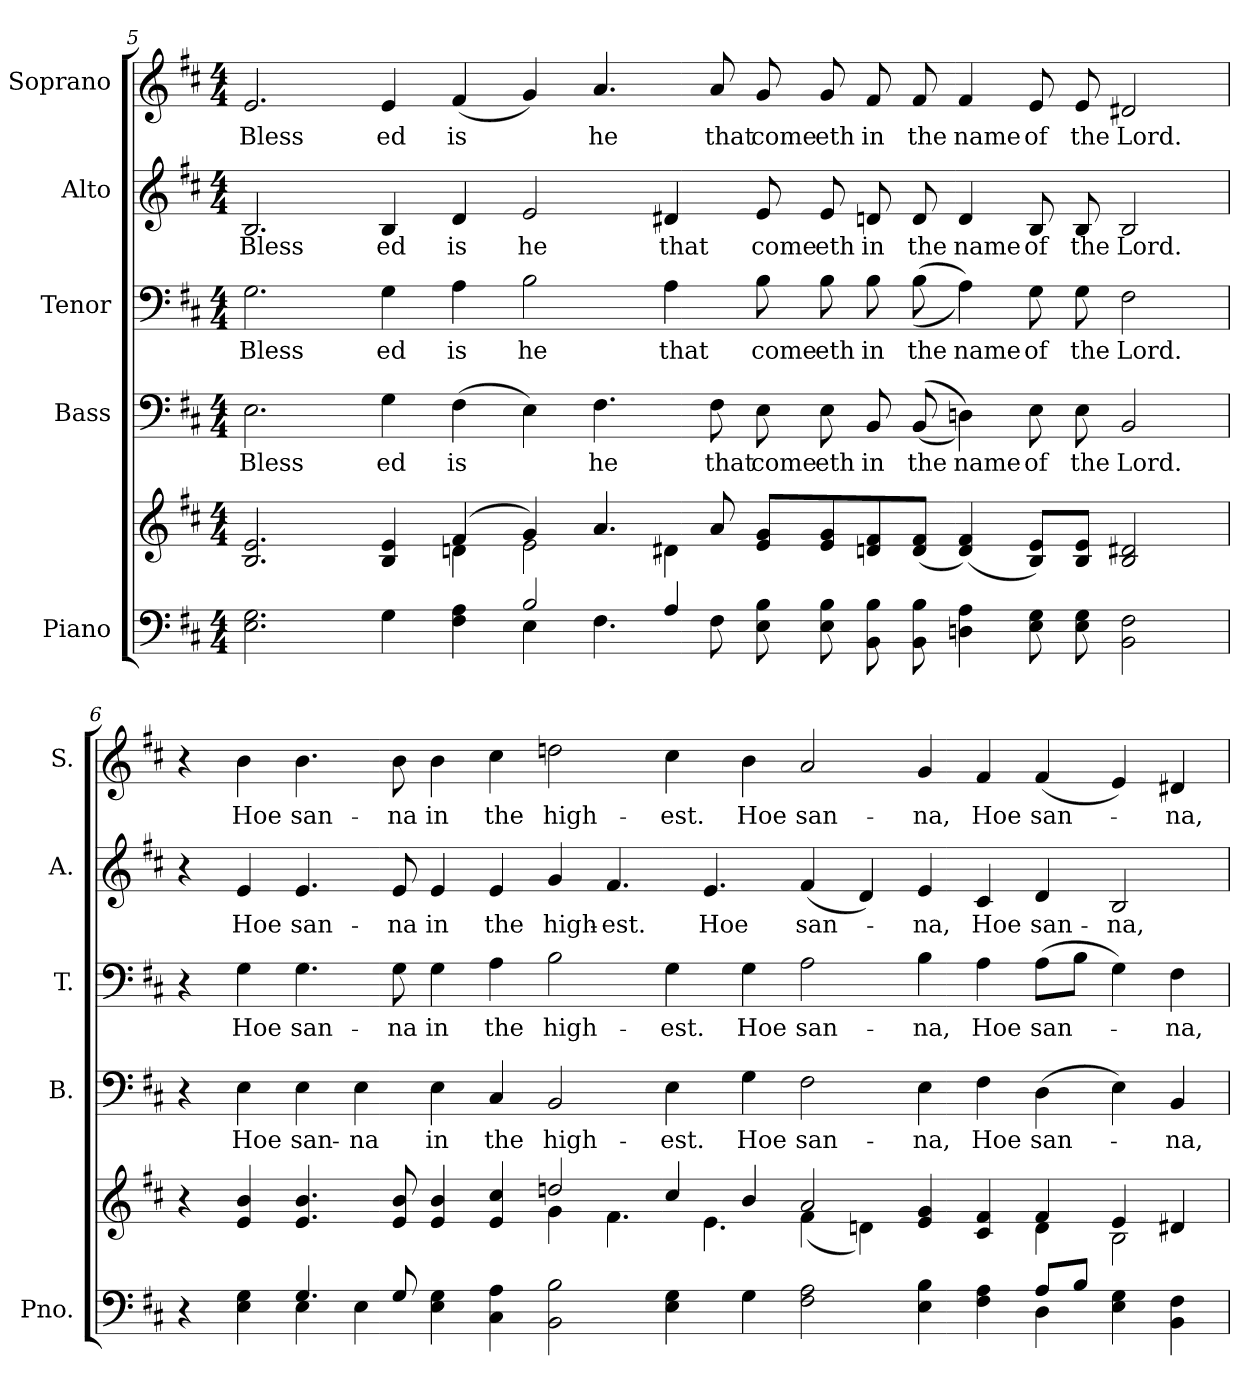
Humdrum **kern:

**kern	**kern	**kern	**text	**kern	**text	**kern	**text	**kern	**text
*part5	*part5	*part4	*part4	*part3	*part3	*part2	*part2	*part1	*part1
*staff6	*staff5	*staff4	*staff4	*staff3	*staff3	*staff2	*staff2	*staff1	*staff1
*I"Piano	*	*I"Bass	*	*I"Tenor	*	*I"Alto	*	*I"Soprano	*
*I'Pno.	*	*I'B.	*	*I'T.	*	*I'A.	*	*I'S.	*
!!LO:PB:g=z
*clefF4	*clefG2	*clefF4	*	*clefF4	*	*clefG2	*	*clefG2	*
*k[f#c#]	*k[f#c#]	*k[f#c#]	*	*k[f#c#]	*	*k[f#c#]	*	*k[f#c#]	*
*D:	*D:	*D:	*	*D:	*	*D:	*	*D:	*
*M4/4	*M4/4	*M4/4	*	*M4/4	*	*M4/4	*	*M4/4	*
=5	=5	=5	=5	=5	=5	=5	=5	=5	=5
*^	*^	*	*	*	*	*	*	*	*
!	!	!	!	!	!LO:LY:b:color=#000000	!	!	!	!	!	!
!	!	!	!	!	!	!	!LO:LY:b:color=#000000	!	!	!	!
!	!	!	!	!	!	!	!	!	!LO:LY:b:color=#000000	!	!
!	!	!	!	!	!	!	!	!	!	!	!LO:LY:b:color=#000000
2.Ei\ 2.Gi	1ryy	2.Bi/ 2.ei	1ryy	2.Ei\	Bless	2.Gi\	Bless	2.Bi/	Bless	2.ei/	Bless
!	!	!	!	!	!LO:LY:b:color=#000000	!	!	!	!	!	!
!	!	!	!	!	!	!	!LO:LY:b:color=#000000	!	!	!	!
!	!	!	!	!	!	!	!	!	!LO:LY:b:color=#000000	!	!
!	!	!	!	!	!	!	!	!	!	!	!LO:LY:b:color=#000000
4Gi\	.	4Bi/ 4ei	.	4Gi\	ed	4Gi\	ed	4Bi/	ed	4ei/	ed
!	!	!	!	!	!LO:LY:b:color=#000000	!	!	!	!	!	!
!	!	!	!	!	!	!	!LO:LY:b:color=#000000	!	!	!	!
!	!	!	!	!	!	!	!	!	!LO:LY:b:color=#000000	!	!
!	!	!	!	!	!	!	!	!	!	!	!LO:LY:b:color=#000000
4F#i\ 4Ai	4ryy	(4f#i/	4dni\	(4F#i\	is	4Ai\	is	4di/	is	(4f#i/	is
!	!	!	!	!	!	!	!LO:LY:b:color=#000000	!	!	!	!
!	!	!	!	!	!	!	!	!	!LO:LY:b:color=#000000	!	!
2Bi/	4Ei\	4gi/)	2ei\	4Ei\)	.	2Bi\	he	2ei/	he	4gi/)	.
!	!	!	!	!	!LO:LY:b:color=#000000	!	!	!	!	!	!
!	!	!	!	!	!	!	!	!	!	!	!LO:LY:b:color=#000000
.	4.F#i\	4.ai/	.	4.F#i\	he	.	.	.	.	4.ai/	he
!	!	!	!	!	!	!	!LO:LY:b:color=#000000	!	!	!	!
!	!	!	!	!	!	!	!	!	!LO:LY:b:color=#000000	!	!
4Ai/	.	.	4d#Xi\	.	.	4Ai\	that	4d#Xi/	that	.	.
!	!	!	!	!	!LO:LY:b:color=#000000	!	!	!	!	!	!
!	!	!	!	!	!	!	!	!	!	!	!LO:LY:b:color=#000000
.	8F#i\	8ai/	.	8F#i\	that	.	.	.	.	8ai/	that
!	!	!	!	!	!LO:LY:b:color=#000000	!	!	!	!	!	!
!	!	!	!	!	!	!	!LO:LY:b:color=#000000	!	!	!	!
!	!	!	!	!	!	!	!	!	!LO:LY:b:color=#000000	!	!
!	!	!	!	!	!	!	!	!	!	!	!LO:LY:b:color=#000000
8Ei\ 8Bi	1ryy	8ei/ 8giL	1ryy	8Ei\	come	8Bi\	come	8ei/	come	8gi/	come
!	!	!	!	!	!LO:LY:b:color=#000000	!	!	!	!	!	!
!	!	!	!	!	!	!	!LO:LY:b:color=#000000	!	!	!	!
!	!	!	!	!	!	!	!	!	!LO:LY:b:color=#000000	!	!
!	!	!	!	!	!	!	!	!	!	!	!LO:LY:b:color=#000000
8Ei\ 8Bi	.	8ei/ 8gi	.	8Ei\	eth	8Bi\	eth	8ei/	eth	8gi/	eth
!	!	!	!	!	!LO:LY:b:color=#000000	!	!	!	!	!	!
!	!	!	!	!	!	!	!LO:LY:b:color=#000000	!	!	!	!
!	!	!	!	!	!	!	!	!	!LO:LY:b:color=#000000	!	!
!	!	!	!	!	!	!	!	!	!	!	!LO:LY:b:color=#000000
8BBi\ 8Bi	.	8dni/ 8f#i	.	8BBi/	in	8Bi\	in	8dni/	in	8f#i/	in
!	!	!	!	!	!LO:LY:b:color=#000000	!	!	!	!	!	!
!	!	!	!	!	!	!	!LO:LY:b:color=#000000	!	!	!	!
!	!	!	!	!	!	!	!	!	!LO:LY:b:color=#000000	!	!
!	!	!	!	!	!	!	!	!	!	!	!LO:LY:b:color=#000000
8BBi\ 8Bi	.	(8di/ 8f#iJ	.	((8BBi/	the	((8Bi\	the	8di/	the	8f#i/	the
!	!	!	!	!	!LO:LY:b:color=#000000	!	!	!	!	!	!
!	!	!	!	!	!	!	!LO:LY:b:color=#000000	!	!	!	!
!	!	!	!	!	!	!	!	!	!LO:LY:b:color=#000000	!	!
!	!	!	!	!	!	!	!	!	!	!	!LO:LY:b:color=#000000
4Dni\ 4Ai	.	(4di/ 4f#i)	.	4Dni\))	name	4Ai\))	name	4di/	name	4f#i/	name
!	!	!	!	!	!LO:LY:b:color=#000000	!	!	!	!	!	!
!	!	!	!	!	!	!	!LO:LY:b:color=#000000	!	!	!	!
!	!	!	!	!	!	!	!	!	!LO:LY:b:color=#000000	!	!
!	!	!	!	!	!	!	!	!	!	!	!LO:LY:b:color=#000000
8Ei\ 8Gi	.	8Bi/ 8eiL)	.	8Ei\	of	8Gi\	of	8Bi/	of	8ei/	of
!	!	!	!	!	!LO:LY:b:color=#000000	!	!	!	!	!	!
!	!	!	!	!	!	!	!LO:LY:b:color=#000000	!	!	!	!
!	!	!	!	!	!	!	!	!	!LO:LY:b:color=#000000	!	!
!	!	!	!	!	!	!	!	!	!	!	!LO:LY:b:color=#000000
8Ei\ 8Gi	.	8Bi/ 8eiJ	.	8Ei\	the	8Gi\	the	8Bi/	the	8ei/	the
!	!	!	!	!	!LO:LY:b:color=#000000	!	!	!	!	!	!
!	!	!	!	!	!	!	!LO:LY:b:color=#000000	!	!	!	!
!	!	!	!	!	!	!	!	!	!LO:LY:b:color=#000000	!	!
!	!	!	!	!	!	!	!	!	!	!	!LO:LY:b:color=#000000
2BBi\ 2F#i	2ryy	2Bi/ 2d#Xi	2ryy	2BBi/	Lord.	2F#i\	Lord.	2Bi/	Lord.	2d#Xi/	Lord.
!!LO:PB:g=z
=6	=6	=6	=6	=6	=6	=6	=6	=6	=6	=6	=6
4r	2ryy	4r	1ryy	4r	.	4r	.	4r	.	4r	.
!	!	!	!	!	!LO:LY:b:color=#000000	!	!	!	!	!	!
!	!	!	!	!	!	!	!LO:LY:b:color=#000000	!	!	!	!
!	!	!	!	!	!	!	!	!	!LO:LY:b:color=#000000	!	!
!	!	!	!	!	!	!	!	!	!	!	!LO:LY:b:color=#000000
4Ei\ 4Gi	.	4ei/ 4bi	.	4Ei\	Hoe	4Gi\	Hoe	4ei/	Hoe	4bi\	Hoe
!	!	!	!	!	!LO:LY:b:color=#000000	!	!	!	!	!	!
!	!	!	!	!	!	!	!LO:LY:b:color=#000000	!	!	!	!
!	!	!	!	!	!	!	!	!	!LO:LY:b:color=#000000	!	!
!	!	!	!	!	!	!	!	!	!	!	!LO:LY:b:color=#000000
4.Gi/	4Ei\	4.ei/ 4.bi	.	4Ei\	san-	4.Gi\	san-	4.ei/	san-	4.bi\	san-
!	!	!	!	!	!LO:LY:b:color=#000000	!	!	!	!	!	!
.	4Ei\	.	.	4Ei\	-na	.	.	.	.	.	.
!	!	!	!	!	!	!	!LO:LY:b:color=#000000	!	!	!	!
!	!	!	!	!	!	!	!	!	!LO:LY:b:color=#000000	!	!
!	!	!	!	!	!	!	!	!	!	!	!LO:LY:b:color=#000000
8Gi/	.	8ei/ 8bi	.	.	.	8Gi\	-na	8ei/	-na	8bi\	-na
!	!	!	!	!	!LO:LY:b:color=#000000	!	!	!	!	!	!
!	!	!	!	!	!	!	!LO:LY:b:color=#000000	!	!	!	!
!	!	!	!	!	!	!	!	!	!LO:LY:b:color=#000000	!	!
!	!	!	!	!	!	!	!	!	!	!	!LO:LY:b:color=#000000
4Ei\ 4Gi	1ryy	4ei/ 4bi	2ryy	4Ei\	in	4Gi\	in	4ei/	in	4bi\	in
!	!	!	!	!	!LO:LY:b:color=#000000	!	!	!	!	!	!
!	!	!	!	!	!	!	!LO:LY:b:color=#000000	!	!	!	!
!	!	!	!	!	!	!	!	!	!LO:LY:b:color=#000000	!	!
!	!	!	!	!	!	!	!	!	!	!	!LO:LY:b:color=#000000
4C#i\ 4Ai	.	4ei/ 4cc#i	.	4C#i/	the	4Ai\	the	4ei/	the	4cc#i\	the
!	!	!	!	!	!LO:LY:b:color=#000000	!	!	!	!	!	!
!	!	!	!	!	!	!	!LO:LY:b:color=#000000	!	!	!	!
!	!	!	!	!	!	!	!	!	!LO:LY:b:color=#000000	!	!
!	!	!	!	!	!	!	!	!	!	!	!LO:LY:b:color=#000000
2BBi\ 2Bi	.	2ddni/	4gi\	2BBi/	high-	2Bi\	high-	4gi/	high-	2ddni\	high-
!	!	!	!	!	!	!	!	!	!LO:LY:b:color=#000000	!	!
.	.	.	4.f#i\	.	.	.	.	4.f#i/	-est.	.	.
!	!	!	!	!	!LO:LY:b:color=#000000	!	!	!	!	!	!
!	!	!	!	!	!	!	!LO:LY:b:color=#000000	!	!	!	!
!	!	!	!	!	!	!	!	!	!	!	!LO:LY:b:color=#000000
4Ei\ 4Gi	1ryy	4cc#i/	.	4Ei\	-est.	4Gi\	-est.	.	.	4cc#i\	-est.
!	!	!	!	!	!	!	!	!	!LO:LY:b:color=#000000	!	!
.	.	.	4.ei\	.	.	.	.	4.ei/	Hoe	.	.
!	!	!	!	!	!LO:LY:b:color=#000000	!	!	!	!	!	!
!	!	!	!	!	!	!	!LO:LY:b:color=#000000	!	!	!	!
!	!	!	!	!	!	!	!	!	!	!	!LO:LY:b:color=#000000
4Gi\	.	4bi/	.	4Gi\	Hoe	4Gi\	Hoe	.	.	4bi\	Hoe
!	!	!	!	!	!LO:LY:b:color=#000000	!	!	!	!	!	!
!	!	!	!	!	!	!	!LO:LY:b:color=#000000	!	!	!	!
!	!	!	!	!	!	!	!	!	!LO:LY:b:color=#000000	!	!
!	!	!	!	!	!	!	!	!	!	!	!LO:LY:b:color=#000000
2F#i\ 2Ai	.	2ai/	(4f#i\	2F#i\	san-	2Ai\	san-	(4f#i/	san-	2ai/	san-
.	.	.	4dni\)	.	.	.	.	4di/)	.	.	.
!	!	!	!	!	!LO:LY:b:color=#000000	!	!	!	!	!	!
!	!	!	!	!	!	!	!LO:LY:b:color=#000000	!	!	!	!
!	!	!	!	!	!	!	!	!	!LO:LY:b:color=#000000	!	!
!	!	!	!	!	!	!	!	!	!	!	!LO:LY:b:color=#000000
4Ei\ 4Bi	2ryy	4ei/ 4gi	2ryy	4Ei\	-na,	4Bi\	-na,	4ei/	-na,	4gi/	-na,
!	!	!	!	!	!LO:LY:b:color=#000000	!	!	!	!	!	!
!	!	!	!	!	!	!	!LO:LY:b:color=#000000	!	!	!	!
!	!	!	!	!	!	!	!	!	!LO:LY:b:color=#000000	!	!
!	!	!	!	!	!	!	!	!	!	!	!LO:LY:b:color=#000000
4F#i\ 4Ai	.	4c#i/ 4f#i	.	4F#i\	Hoe	4Ai\	Hoe	4c#i/	Hoe	4f#i/	Hoe
!	!	!	!	!	!LO:LY:b:color=#000000	!	!	!	!	!	!
!	!	!	!	!	!	!	!LO:LY:b:color=#000000	!	!	!	!
!	!	!	!	!	!	!	!	!	!LO:LY:b:color=#000000	!	!
!	!	!	!	!	!	!	!	!	!	!	!LO:LY:b:color=#000000
8Ai/L	4Di\	4f#i/	4di\	(4Di\	san-	(8Ai\L	san-	4di/	san-	(4f#i/	san-
8Bi/J	.	.	.	.	.	8Bi\J	.	.	.	.	.
!	!	!	!	!	!	!	!	!	!LO:LY:b:color=#000000	!	!
4Ei\ 4Gi	4ryy	4ei/	2Bi\	4Ei\)	.	4Gi\)	.	2Bi/	-na,	4ei/)	.
!	!	!	!	!	!LO:LY:b:color=#000000	!	!	!	!	!	!
!	!	!	!	!	!	!	!LO:LY:b:color=#000000	!	!	!	!
!	!	!	!	!	!	!	!	!	!	!	!LO:LY:b:color=#000000
4BBi\ 4F#i	4ryy	4d#Xi/	.	4BBi/	-na,	4F#i\	-na,	.	.	4d#Xi/	-na,
*v	*v	*	*	*	*	*	*	*	*	*	*
*	*v	*v	*	*	*	*	*	*	*	*
=	=	=	=	=	=	=	=	=	=
*-	*-	*-	*-	*-	*-	*-	*-	*-	*-
